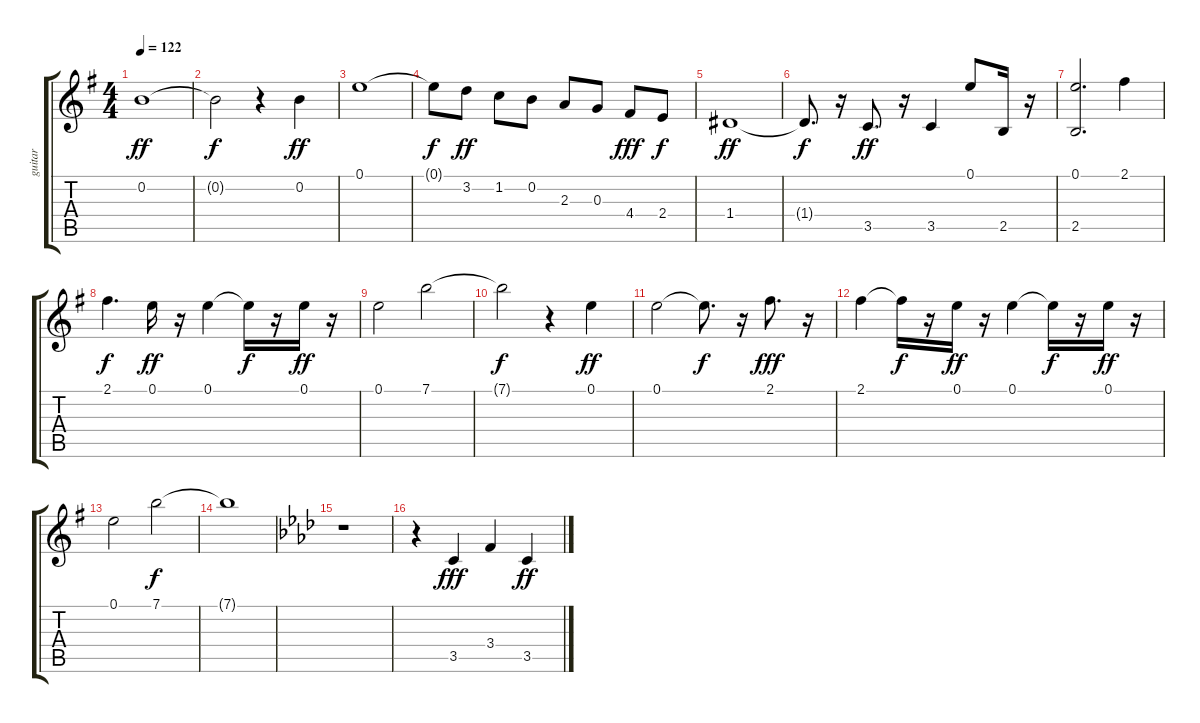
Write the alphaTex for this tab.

\track ("guitar" "guitar") {instrument acousticguitarnylon}
\staff {score tabs}
\tuning (E4 B3 G3 D3 A2 E2) {hide}
\ts (4 4)
\tempo 122
\clef g2
\ks eminor
0.2.1{dy ff} |
0.2{t}.2{dy f} r.4 0.2.4{dy ff} |
0.1.1 |
0.1{t}.8{dy f} 3.2.8{dy ff} 1.2.8 0.2.8 2.3.8 0.3.8 4.4.8{dy fff} 2.4.8{dy f} |
1.4.1{dy ff} |
1.4{t}.8{d dy f} r.16 3.5.8{d dy ff} r.16 3.5.4 0.1.8 2.5.16 r.16 |
(0.1 2.5).2{d} 2.1.4 |
2.1.4{d dy f} 0.1.16{dy ff} r.16 0.1.4 0.1{t}.16{dy f} r.16 0.1.16{dy ff} r.16 |
0.1.2 7.1.2 |
7.1{t}.2{dy f} r.4 0.1.4{dy ff} |
0.1.2 0.1{t}.8{d dy f} r.16 2.1.8{d dy fff} r.16 |
2.1.4 2.1{t}.16{dy f} r.16 0.1.16{dy ff} r.16 0.1.4 0.1{t}.16{dy f} r.16 0.1.16{dy ff} r.16 |
0.1.2 7.1.2{dy f} |
7.1{t}.1 |
\ks fminor
r.1 |
r.4 3.5.4{dy fff} 3.4.4 3.5.4{dy ff}
